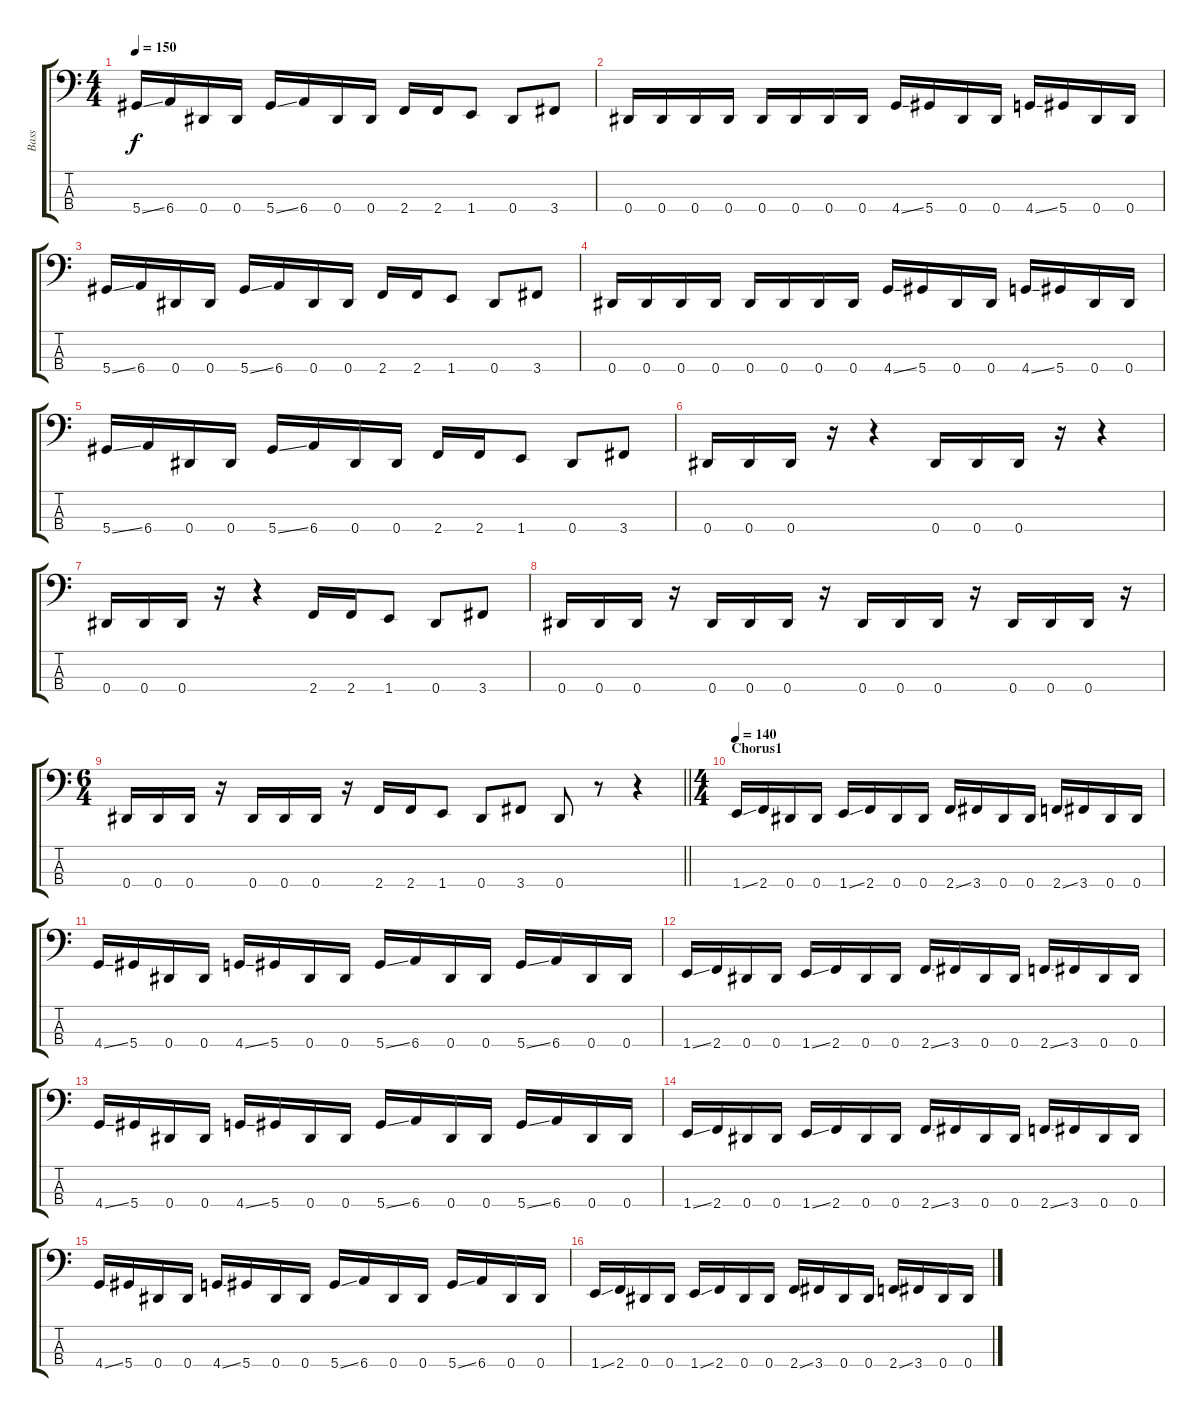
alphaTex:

\track ("Bass" "Bass") {instrument electricbassfinger}
\staff {score tabs}
\tuning (Gb2 Db2 Ab1 Eb1) {hide}
\ts (4 4)
\tempo 150
\clef f4
\ks c
5.4{ss}.16{dy f} 6.4.16 0.4.16 0.4.16 5.4{ss}.16 6.4.16 0.4.16 0.4.16 2.4.16 2.4.16 1.4.8 0.4.8 3.4.8 |
0.4.16 0.4.16 0.4.16 0.4.16 0.4.16 0.4.16 0.4.16 0.4.16 4.4{ss}.16 5.4.16 0.4.16 0.4.16 4.4{ss}.16 5.4.16 0.4.16 0.4.16 |
5.4{ss}.16 6.4.16 0.4.16 0.4.16 5.4{ss}.16 6.4.16 0.4.16 0.4.16 2.4.16 2.4.16 1.4.8 0.4.8 3.4.8 |
0.4.16 0.4.16 0.4.16 0.4.16 0.4.16 0.4.16 0.4.16 0.4.16 4.4{ss}.16 5.4.16 0.4.16 0.4.16 4.4{ss}.16 5.4.16 0.4.16 0.4.16 |
5.4{ss}.16 6.4.16 0.4.16 0.4.16 5.4{ss}.16 6.4.16 0.4.16 0.4.16 2.4.16 2.4.16 1.4.8 0.4.8 3.4.8 |
0.4.16 0.4.16 0.4.16 r.16 r.4 0.4.16 0.4.16 0.4.16 r.16 r.4 |
0.4.16 0.4.16 0.4.16 r.16 r.4 2.4.16 2.4.16 1.4.8 0.4.8 3.4.8 |
0.4.16 0.4.16 0.4.16 r.16 0.4.16 0.4.16 0.4.16 r.16 0.4.16 0.4.16 0.4.16 r.16 0.4.16 0.4.16 0.4.16 r.16 |
\ts (6 4)
\barLineRight lightlight
0.4.16 0.4.16 0.4.16 r.16 0.4.16 0.4.16 0.4.16 r.16 2.4.16 2.4.16 1.4.8 0.4.8 3.4.8 0.4.8 r.8 r.4 |
\ts (4 4)
\section ("" "Chorus1")
\tempo 140
1.4{ss}.16 2.4.16 0.4.16 0.4.16 1.4{ss}.16 2.4.16 0.4.16 0.4.16 2.4{ss}.16 3.4.16 0.4.16 0.4.16 2.4{ss}.16 3.4.16 0.4.16 0.4.16 |
4.4{ss}.16 5.4.16 0.4.16 0.4.16 4.4{ss}.16 5.4.16 0.4.16 0.4.16 5.4{ss}.16 6.4.16 0.4.16 0.4.16 5.4{ss}.16 6.4.16 0.4.16 0.4.16 |
1.4{ss}.16 2.4.16 0.4.16 0.4.16 1.4{ss}.16 2.4.16 0.4.16 0.4.16 2.4{ss}.16 3.4.16 0.4.16 0.4.16 2.4{ss}.16 3.4.16 0.4.16 0.4.16 |
4.4{ss}.16 5.4.16 0.4.16 0.4.16 4.4{ss}.16 5.4.16 0.4.16 0.4.16 5.4{ss}.16 6.4.16 0.4.16 0.4.16 5.4{ss}.16 6.4.16 0.4.16 0.4.16 |
1.4{ss}.16 2.4.16 0.4.16 0.4.16 1.4{ss}.16 2.4.16 0.4.16 0.4.16 2.4{ss}.16 3.4.16 0.4.16 0.4.16 2.4{ss}.16 3.4.16 0.4.16 0.4.16 |
4.4{ss}.16 5.4.16 0.4.16 0.4.16 4.4{ss}.16 5.4.16 0.4.16 0.4.16 5.4{ss}.16 6.4.16 0.4.16 0.4.16 5.4{ss}.16 6.4.16 0.4.16 0.4.16 |
1.4{ss}.16 2.4.16 0.4.16 0.4.16 1.4{ss}.16 2.4.16 0.4.16 0.4.16 2.4{ss}.16 3.4.16 0.4.16 0.4.16 2.4{ss}.16 3.4.16 0.4.16 0.4.16
